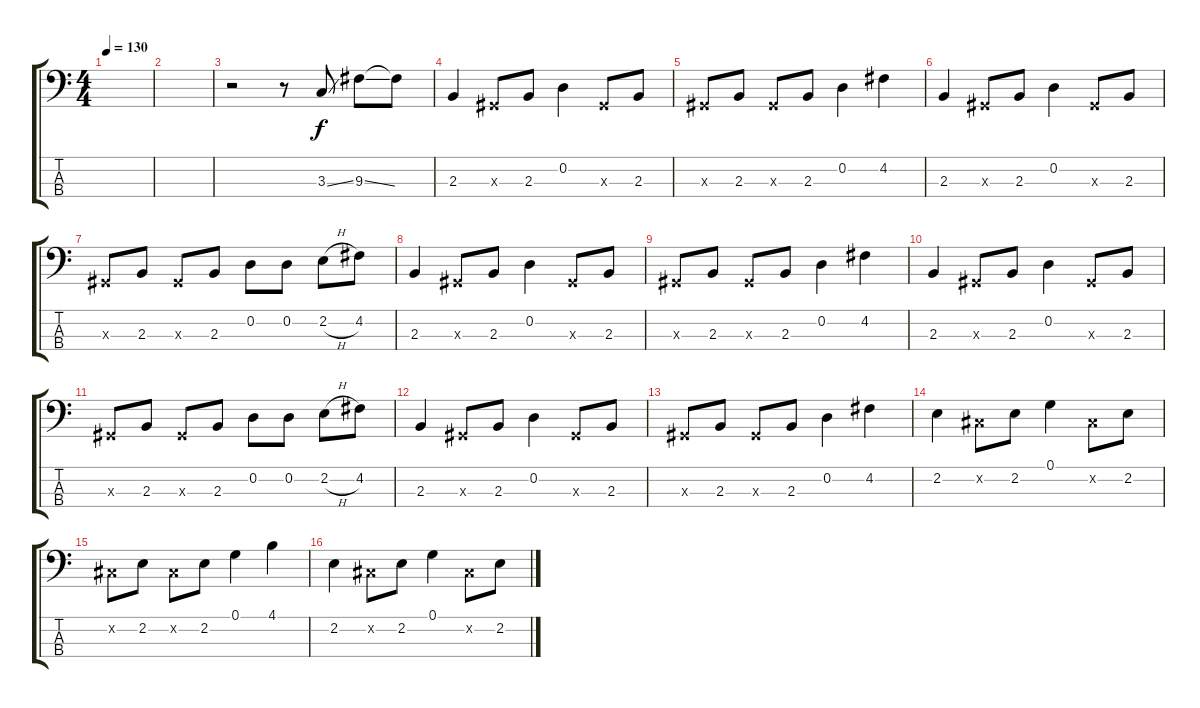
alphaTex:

\track "" {instrument synthbass2}
\staff {score tabs}
\tuning (G2 D2 A1 E1) {hide}
\ts (4 4)
\tempo 130
\clef f4
\ks c
|
|
r.2 r.8 3.3{ss}.8 9.3{ss}.8 9.3{t}.8 |
2.3.4 -1.3{x}.8 2.3.8 0.2.4 -1.3{x}.8 2.3.8 |
-1.3{x}.8 2.3.8 -1.3{x}.8 2.3.8 0.2.4 4.2.4 |
2.3.4 -1.3{x}.8 2.3.8 0.2.4 -1.3{x}.8 2.3.8 |
-1.3{x}.8 2.3.8 -1.3{x}.8 2.3.8 0.2.8 0.2.8 2.2{h}.8 4.2.8 |
2.3.4 -1.3{x}.8 2.3.8 0.2.4 -1.3{x}.8 2.3.8 |
-1.3{x}.8 2.3.8 -1.3{x}.8 2.3.8 0.2.4 4.2.4 |
2.3.4 -1.3{x}.8 2.3.8 0.2.4 -1.3{x}.8 2.3.8 |
-1.3{x}.8 2.3.8 -1.3{x}.8 2.3.8 0.2.8 0.2.8 2.2{h}.8 4.2.8 |
2.3.4 -1.3{x}.8 2.3.8 0.2.4 -1.3{x}.8 2.3.8 |
-1.3{x}.8 2.3.8 -1.3{x}.8 2.3.8 0.2.4 4.2.4 |
2.2.4 -1.2{x}.8 2.2.8 0.1.4 -1.2{x}.8 2.2.8 |
-1.2{x}.8 2.2.8 -1.2{x}.8 2.2.8 0.1.4 4.1.4 |
2.2.4 -1.2{x}.8 2.2.8 0.1.4 -1.2{x}.8 2.2.8
